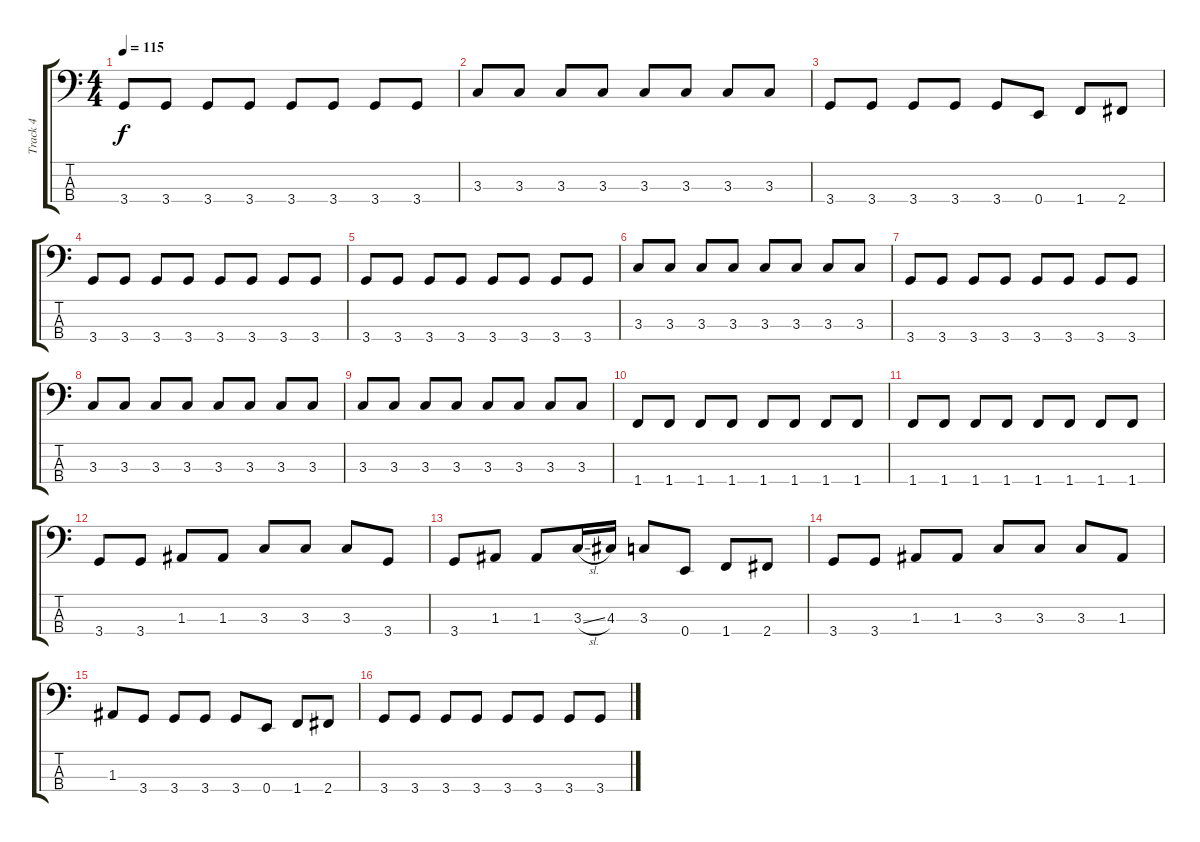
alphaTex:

\track ("Track 4" "Track 4") {instrument electricbassfinger}
\staff {score tabs}
\tuning (G2 D2 A1 E1) {hide}
\ts (4 4)
\tempo 115
\clef f4
\ks c
3.4.8{dy f} 3.4.8 3.4.8 3.4.8 3.4.8 3.4.8 3.4.8 3.4.8 |
3.3.8 3.3.8 3.3.8 3.3.8 3.3.8 3.3.8 3.3.8 3.3.8 |
3.4.8 3.4.8 3.4.8 3.4.8 3.4.8 0.4.8 1.4.8 2.4.8 |
3.4.8 3.4.8 3.4.8 3.4.8 3.4.8 3.4.8 3.4.8 3.4.8 |
3.4.8 3.4.8 3.4.8 3.4.8 3.4.8 3.4.8 3.4.8 3.4.8 |
3.3.8 3.3.8 3.3.8 3.3.8 3.3.8 3.3.8 3.3.8 3.3.8 |
3.4.8 3.4.8 3.4.8 3.4.8 3.4.8 3.4.8 3.4.8 3.4.8 |
3.3.8 3.3.8 3.3.8 3.3.8 3.3.8 3.3.8 3.3.8 3.3.8 |
3.3.8 3.3.8 3.3.8 3.3.8 3.3.8 3.3.8 3.3.8 3.3.8 |
1.4.8 1.4.8 1.4.8 1.4.8 1.4.8 1.4.8 1.4.8 1.4.8 |
1.4.8 1.4.8 1.4.8 1.4.8 1.4.8 1.4.8 1.4.8 1.4.8 |
3.4.8 3.4.8 1.3.8 1.3.8 3.3.8 3.3.8 3.3.8 3.4.8 |
3.4.8 1.3.8 1.3.8 3.3{sl}.16 4.3.16 3.3.8 0.4.8 1.4.8 2.4.8 |
3.4.8 3.4.8 1.3.8 1.3.8 3.3.8 3.3.8 3.3.8 1.3.8 |
1.3.8 3.4.8 3.4.8 3.4.8 3.4.8 0.4.8 1.4.8 2.4.8 |
3.4.8 3.4.8 3.4.8 3.4.8 3.4.8 3.4.8 3.4.8 3.4.8
